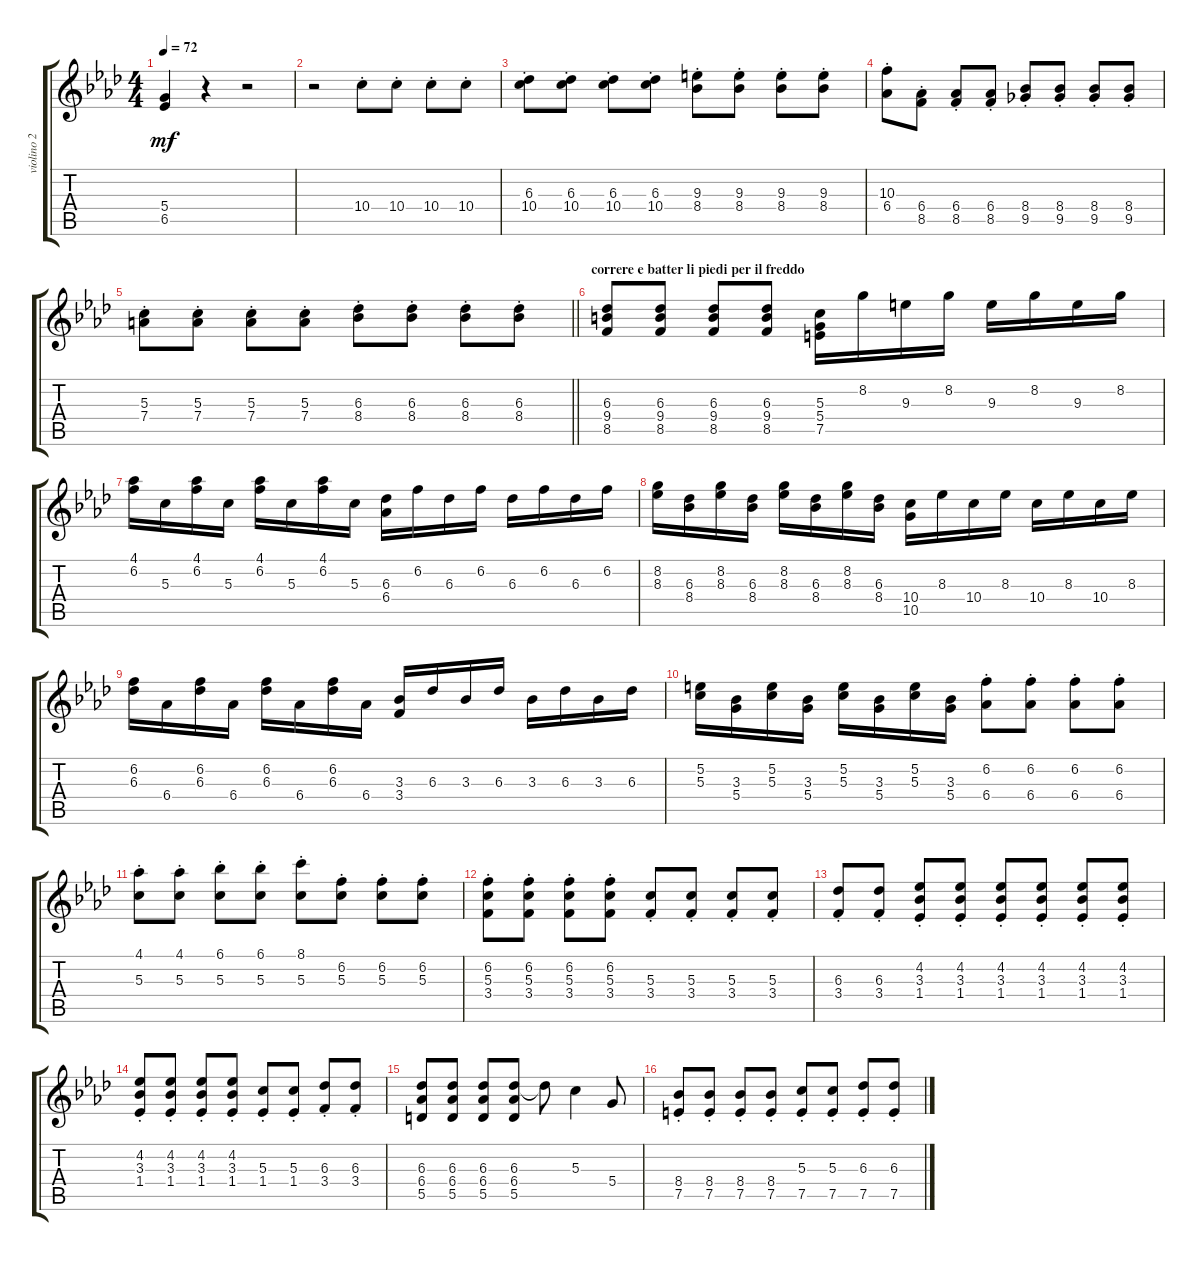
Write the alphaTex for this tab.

\track ("violino 2" "violino 2") {instrument overdrivenguitar}
\staff {score tabs}
\tuning (E4 B3 G3 D3 A2 E2) {hide}
\ts (4 4)
\tempo 72
\clef g2
\ks fminor
(5.4 6.5).4{dy mf} r.4 r.2 |
r.2 10.4{st}.8 10.4{st}.8 10.4{st}.8 10.4{st}.8 |
(6.3{st} 10.4{st}).8 (6.3{st} 10.4{st}).8 (6.3{st} 10.4{st}).8 (6.3{st} 10.4{st}).8 (9.3{st} 8.4{st}).8 (9.3{st} 8.4{st}).8 (9.3{st} 8.4{st}).8 (9.3{st} 8.4{st}).8 |
(10.3{st} 6.4{st}).8 (6.4{st} 8.5{st}).8 (6.4{st} 8.5{st}).8 (6.4{st} 8.5{st}).8 (8.4{st} 9.5{st}).8 (8.4{st} 9.5{st}).8 (8.4{st} 9.5{st}).8 (8.4{st} 9.5{st}).8 |
\barLineRight lightlight
(5.3{st} 7.4{st}).8 (5.3{st} 7.4{st}).8 (5.3{st} 7.4{st}).8 (5.3{st} 7.4{st}).8 (6.3{st} 8.4{st}).8 (6.3{st} 8.4{st}).8 (6.3{st} 8.4{st}).8 (6.3{st} 8.4{st}).8 |
\section ("" "correre e batter li piedi per il freddo")
(6.3 9.4 8.5).8 (6.3 9.4 8.5).8 (6.3 9.4 8.5).8 (6.3 9.4 8.5).8 (5.3 5.4 7.5).16 8.2.16 9.3.16 8.2.16 9.3.16 8.2.16 9.3.16 8.2.16 |
(4.1 6.2).16 5.3.16 (4.1 6.2).16 5.3.16 (4.1 6.2).16 5.3.16 (4.1 6.2).16 5.3.16 (6.3 6.4).16 6.2.16 6.3.16 6.2.16 6.3.16 6.2.16 6.3.16 6.2.16 |
(8.2 8.3).16 (6.3 8.4).16 (8.2 8.3).16 (6.3 8.4).16 (8.2 8.3).16 (6.3 8.4).16 (8.2 8.3).16 (6.3 8.4).16 (10.4 10.5).16 8.3.16 10.4.16 8.3.16 10.4.16 8.3.16 10.4.16 8.3.16 |
(6.2 6.3).16 6.4.16 (6.2 6.3).16 6.4.16 (6.2 6.3).16 6.4.16 (6.2 6.3).16 6.4.16 (3.3 3.4).16 6.3.16 3.3.16 6.3.16 3.3.16 6.3.16 3.3.16 6.3.16 |
(5.2 5.3).16 (3.3 5.4).16 (5.2 5.3).16 (3.3 5.4).16 (5.2 5.3).16 (3.3 5.4).16 (5.2 5.3).16 (3.3 5.4).16 (6.2{st} 6.4{st}).8 (6.2{st} 6.4{st}).8 (6.2{st} 6.4{st}).8 (6.2{st} 6.4{st}).8 |
(4.1{st} 5.3{st}).8 (4.1{st} 5.3{st}).8 (6.1{st} 5.3{st}).8 (6.1{st} 5.3{st}).8 (8.1{st} 5.3{st}).8 (6.2{st} 5.3{st}).8 (6.2{st} 5.3{st}).8 (6.2{st} 5.3{st}).8 |
(6.2{st} 5.3{st} 3.4{st}).8 (6.2{st} 5.3{st} 3.4{st}).8 (6.2{st} 5.3{st} 3.4{st}).8 (6.2{st} 5.3{st} 3.4{st}).8 (5.3{st} 3.4{st}).8 (5.3{st} 3.4{st}).8 (5.3{st} 3.4{st}).8 (5.3{st} 3.4{st}).8 |
(6.3{st} 3.4{st}).8 (6.3{st} 3.4{st}).8 (4.2{st} 3.3{st} 1.4{st}).8 (4.2{st} 3.3{st} 1.4{st}).8 (4.2{st} 3.3{st} 1.4{st}).8 (4.2{st} 3.3{st} 1.4{st}).8 (4.2{st} 3.3{st} 1.4{st}).8 (4.2{st} 3.3{st} 1.4{st}).8 |
(4.2{st} 3.3{st} 1.4{st}).8 (4.2{st} 3.3{st} 1.4{st}).8 (4.2{st} 3.3{st} 1.4{st}).8 (4.2{st} 3.3{st} 1.4{st}).8 (5.3{st} 1.4{st}).8 (5.3{st} 1.4{st}).8 (6.3{st} 3.4{st}).8 (6.3{st} 3.4{st}).8 |
(6.3 6.4 5.5).8 (6.3 6.4 5.5).8 (6.3 6.4 5.5).8 (6.3 6.4 5.5).8 6.3{t}.8 5.3.4 5.4.8 |
(8.4{st} 7.5{st}).8 (8.4{st} 7.5{st}).8 (8.4{st} 7.5{st}).8 (8.4{st} 7.5{st}).8 (5.3{st} 7.5{st}).8 (5.3{st} 7.5{st}).8 (6.3{st} 7.5{st}).8 (6.3{st} 7.5{st}).8
